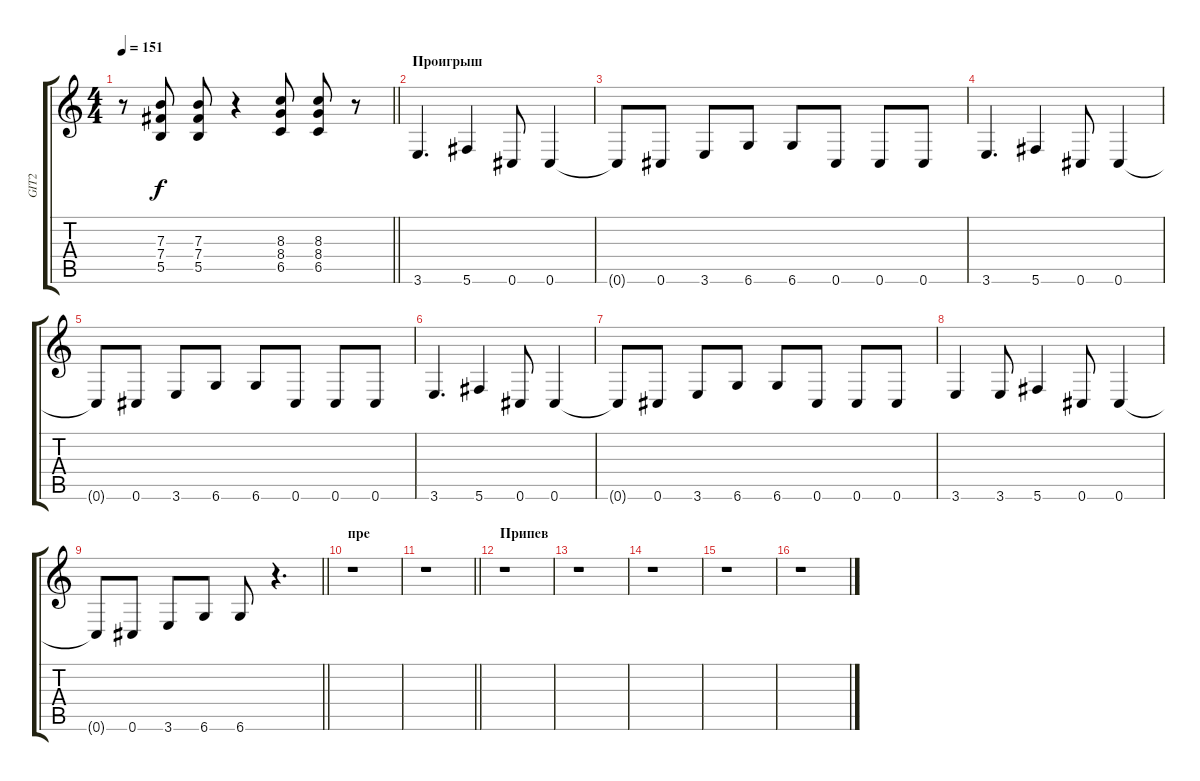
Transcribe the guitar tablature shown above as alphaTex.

\track ("GIT2" "GIT2") {instrument overdrivenguitar}
\staff {score tabs}
\tuning (Db4 Ab3 E3 B2 Gb2 Db2) {hide}
\ts (4 4)
\tempo 151
\clef g2
\barLineRight lightlight
\ks c
r.8{dy f} (7.3 7.4 5.5).8 (7.3 7.4 5.5).8 r.4 (8.3 8.4 6.5).8 (8.3 8.4 6.5).8 r.8 |
\section ("" "Проигрыш")
3.6.4{d} 5.6.4 0.6.8 0.6.4 |
0.6{t}.8 0.6.8 3.6.8 6.6.8 6.6.8 0.6.8 0.6.8 0.6.8 |
3.6.4{d} 5.6.4 0.6.8 0.6.4 |
0.6{t}.8 0.6.8 3.6.8 6.6.8 6.6.8 0.6.8 0.6.8 0.6.8 |
3.6.4{d} 5.6.4 0.6.8 0.6.4 |
0.6{t}.8 0.6.8 3.6.8 6.6.8 6.6.8 0.6.8 0.6.8 0.6.8 |
3.6.4 3.6.8 5.6.4 0.6.8 0.6.4 |
\barLineRight lightlight
0.6{t}.8 0.6.8 3.6.8 6.6.8 6.6.8 r.4{d} |
\section ("" "пре")
r.1 |
\barLineRight lightlight
r.1 |
\section ("" "Припев")
r.1 |
r.1 |
r.1 |
r.1 |
r.1
